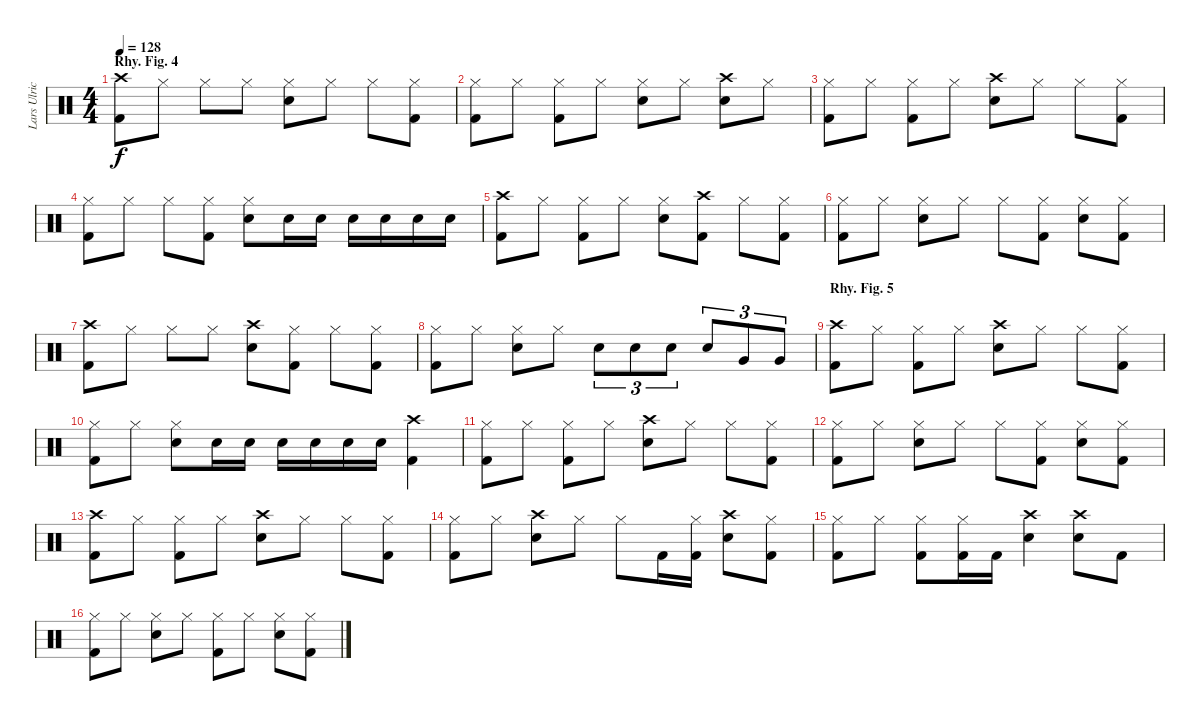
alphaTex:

\track ("Lars Ulrich (Drums)" "Lars Ulric") {instrument percussion}
\staff {score}
\articulation defaults
\ts (4 4)
\section ("" "Rhy. Fig. 4")
\tempo 128
\clef neutral
\ks c
("Crash high (hit)" "Kick (hit) 2").8{dy f} "Hi-Hat (closed)".8 "Hi-Hat (closed)".8 "Hi-Hat (closed)".8 ("Hi-Hat (closed)" "Electric Snare (hit)").8 "Hi-Hat (closed)".8 "Hi-Hat (closed)".8 ("Hi-Hat (closed)" "Kick (hit) 2").8 |
("Hi-Hat (closed)" "Kick (hit) 2").8 "Hi-Hat (closed)".8 ("Hi-Hat (closed)" "Kick (hit) 2").8 "Hi-Hat (closed)".8 ("Hi-Hat (closed)" "Electric Snare (hit)").8 "Hi-Hat (closed)".8 ("Crash high (hit)" "Electric Snare (hit)").8 "Hi-Hat (closed)".8 |
("Hi-Hat (closed)" "Kick (hit) 2").8 "Hi-Hat (closed)".8 ("Hi-Hat (closed)" "Kick (hit) 2").8 "Hi-Hat (closed)".8 ("Crash high (hit)" "Electric Snare (hit)").8 "Hi-Hat (closed)".8 "Hi-Hat (closed)".8 ("Hi-Hat (closed)" "Kick (hit) 2").8 |
("Hi-Hat (closed)" "Kick (hit) 2").8 "Hi-Hat (closed)".8 "Hi-Hat (closed)".8 ("Hi-Hat (closed)" "Kick (hit) 2").8 ("Hi-Hat (closed)" "Electric Snare (hit)").8 "Electric Snare (hit)".16 "Electric Snare (hit)".16 "Electric Snare (hit)".16 "Electric Snare (hit)".16 "Electric Snare (hit)".16 "Electric Snare (hit)".16 |
("Crash high (hit)" "Kick (hit) 2").8 "Hi-Hat (closed)".8 ("Hi-Hat (closed)" "Kick (hit) 2").8 "Hi-Hat (closed)".8 ("Hi-Hat (closed)" "Electric Snare (hit)").8 ("Crash high (hit)" "Kick (hit) 2").8 "Hi-Hat (closed)".8 ("Hi-Hat (closed)" "Kick (hit) 2").8 |
("Hi-Hat (closed)" "Kick (hit) 2").8 "Hi-Hat (closed)".8 ("Hi-Hat (closed)" "Electric Snare (hit)").8 "Hi-Hat (closed)".8 "Hi-Hat (closed)".8 ("Hi-Hat (closed)" "Kick (hit) 2").8 ("Hi-Hat (closed)" "Electric Snare (hit)").8 ("Hi-Hat (closed)" "Kick (hit) 2").8 |
("Crash high (hit)" "Kick (hit) 2").8 "Hi-Hat (closed)".8 "Hi-Hat (closed)".8 "Hi-Hat (closed)".8 ("Crash high (hit)" "Electric Snare (hit)").8 ("Hi-Hat (closed)" "Kick (hit) 2").8 "Hi-Hat (closed)".8 ("Hi-Hat (closed)" "Kick (hit) 2").8 |
("Hi-Hat (closed)" "Kick (hit) 2").8 "Hi-Hat (closed)".8 ("Hi-Hat (closed)" "Electric Snare (hit)").8 "Hi-Hat (closed)".8 "Electric Snare (hit)".8{tu (3 2)} "Electric Snare (hit)".8{tu (3 2)} "Electric Snare (hit)".8{tu (3 2)} "Electric Snare (hit)".8{tu (3 2)} "Very Low Tom (hit)".8{tu (3 2)} "Very Low Tom (hit)".8{tu (3 2)} |
\section ("" "Rhy. Fig. 5")
("Crash high (hit)" "Kick (hit) 2").8 "Hi-Hat (closed)".8 ("Hi-Hat (closed)" "Kick (hit) 2").8 "Hi-Hat (closed)".8 ("Crash high (hit)" "Electric Snare (hit)").8 "Hi-Hat (closed)".8 "Hi-Hat (closed)".8 ("Hi-Hat (closed)" "Kick (hit) 2").8 |
("Hi-Hat (closed)" "Kick (hit) 2").8 "Hi-Hat (closed)".8 ("Hi-Hat (closed)" "Electric Snare (hit)").8 "Electric Snare (hit)".16 "Electric Snare (hit)".16 "Electric Snare (hit)".16 "Electric Snare (hit)".16 "Electric Snare (hit)".16 "Electric Snare (hit)".16 ("Crash high (hit)" "Kick (hit) 2").4 |
("Hi-Hat (closed)" "Kick (hit) 2").8 "Hi-Hat (closed)".8 ("Hi-Hat (closed)" "Kick (hit) 2").8 "Hi-Hat (closed)".8 ("Crash high (hit)" "Electric Snare (hit)").8 "Hi-Hat (closed)".8 "Hi-Hat (closed)".8 ("Hi-Hat (closed)" "Kick (hit) 2").8 |
("Hi-Hat (closed)" "Kick (hit) 2").8 "Hi-Hat (closed)".8 ("Hi-Hat (closed)" "Electric Snare (hit)").8 "Hi-Hat (closed)".8 "Hi-Hat (closed)".8 ("Hi-Hat (closed)" "Kick (hit) 2").8 ("Hi-Hat (closed)" "Electric Snare (hit)").8 ("Hi-Hat (closed)" "Kick (hit) 2").8 |
("Crash high (hit)" "Kick (hit) 2").8 "Hi-Hat (closed)".8 ("Hi-Hat (closed)" "Kick (hit) 2").8 "Hi-Hat (closed)".8 ("Crash high (hit)" "Electric Snare (hit)").8 "Hi-Hat (closed)".8 "Hi-Hat (closed)".8 ("Hi-Hat (closed)" "Kick (hit) 2").8 |
("Hi-Hat (closed)" "Kick (hit) 2").8 "Hi-Hat (closed)".8 ("Crash high (hit)" "Electric Snare (hit)").8 "Hi-Hat (closed)".8 "Hi-Hat (closed)".8 "Kick (hit) 2".16 ("Hi-Hat (closed)" "Kick (hit) 2").16 ("Crash high (hit)" "Electric Snare (hit)").8 ("Hi-Hat (closed)" "Kick (hit) 2").8 |
("Hi-Hat (closed)" "Kick (hit) 2").8 "Hi-Hat (closed)".8 ("Hi-Hat (closed)" "Kick (hit) 2").8 ("Hi-Hat (closed)" "Kick (hit) 2").16 "Kick (hit) 2".16 ("Crash high (hit)" "Electric Snare (hit)").4 ("Crash high (hit)" "Electric Snare (hit)").8 "Kick (hit) 2".8 |
("Hi-Hat (closed)" "Kick (hit) 2").8 "Hi-Hat (closed)".8 ("Hi-Hat (closed)" "Electric Snare (hit)").8 "Hi-Hat (closed)".8 ("Hi-Hat (closed)" "Kick (hit) 2").8 "Hi-Hat (closed)".8 ("Hi-Hat (closed)" "Electric Snare (hit)").8 ("Hi-Hat (closed)" "Kick (hit) 2").8
